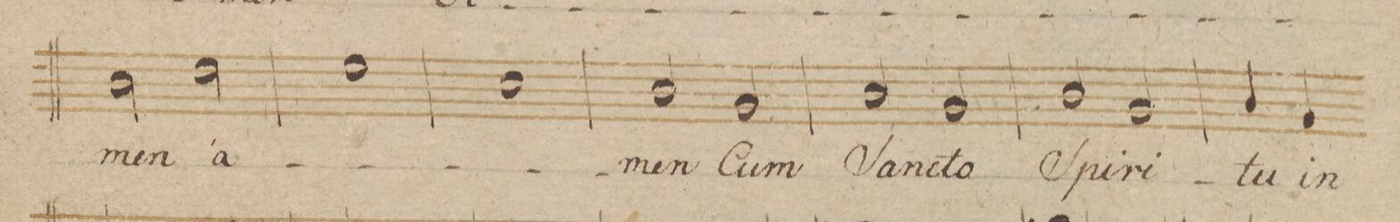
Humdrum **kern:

**kern	**text	**dynam
*I"Tenore.	*	*
*clefC4	*	*
*k[b-]	*	*
*met(c)	*	*
*M4/4	*	*
2A\	-men	.
2c\	a-	.
=197	=197	=197
1d	.	.
=198	=198	=198
1B-	.	.
=199	=199	=199
2A/	-men	.
2F/	Cum	.
=200	=200	=200
2A/	San-	.
2F/	-cto	.
=201	=201	=201
2A/	Spi-	.
2F/	-ri-	.
=202	=202	=202
4A/	-tu	.
4F/	in	.
*-	*-	*-
